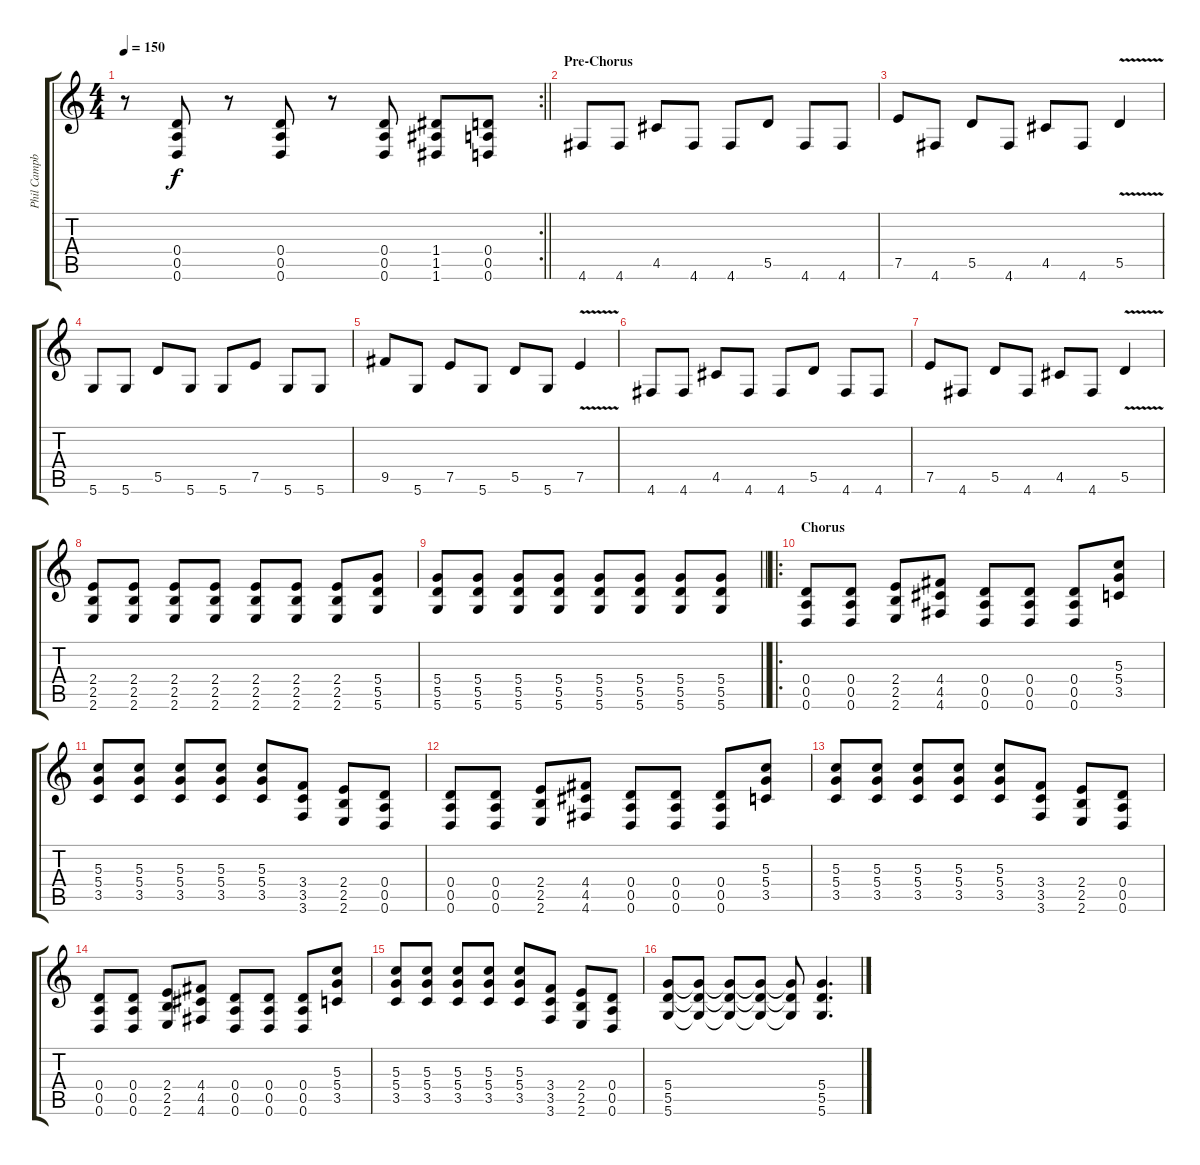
\track ("Phil Campbell" "Phil Campb") {instrument distortionguitar}
\staff {score tabs}
\tuning (E4 B3 G3 D3 A2 D2) {hide}
\rc 2
\ts (4 4)
\tempo 150
\clef g2
\barLineRight lightlight
\ks c
r.8{dy f} (0.4 0.5 0.6).8 r.8 (0.4 0.5 0.6).8 r.8 (0.4 0.5 0.6).8 (1.4 1.5 1.6).8 (0.4 0.5 0.6).8 |
\section ("" "Pre-Chorus")
4.6.8 4.6.8 4.5.8 4.6.8 4.6.8 5.5.8 4.6.8 4.6.8 |
7.5.8 4.6.8 5.5.8 4.6.8 4.5.8 4.6.8 5.5{v}.4 |
5.6.8 5.6.8 5.5.8 5.6.8 5.6.8 7.5.8 5.6.8 5.6.8 |
9.5.8 5.6.8 7.5.8 5.6.8 5.5.8 5.6.8 7.5{v}.4 |
4.6.8 4.6.8 4.5.8 4.6.8 4.6.8 5.5.8 4.6.8 4.6.8 |
7.5.8 4.6.8 5.5.8 4.6.8 4.5.8 4.6.8 5.5{v}.4 |
(2.4 2.5 2.6).8 (2.4 2.5 2.6).8 (2.4 2.5 2.6).8 (2.4 2.5 2.6).8 (2.4 2.5 2.6).8 (2.4 2.5 2.6).8 (2.4 2.5 2.6).8 (5.4 5.5 5.6).8 |
\barLineRight lightlight
(5.4 5.5 5.6).8 (5.4 5.5 5.6).8 (5.4 5.5 5.6).8 (5.4 5.5 5.6).8 (5.4 5.5 5.6).8 (5.4 5.5 5.6).8 (5.4 5.5 5.6).8 (5.4 5.5 5.6).8 |
\ro
\section ("" "Chorus")
(0.4 0.5 0.6).8 (0.4 0.5 0.6).8 (2.4 2.5 2.6).8 (4.4 4.5 4.6).8 (0.4 0.5 0.6).8 (0.4 0.5 0.6).8 (0.4 0.5 0.6).8 (5.3 5.4 3.5).8 |
(5.3 5.4 3.5).8 (5.3 5.4 3.5).8 (5.3 5.4 3.5).8 (5.3 5.4 3.5).8 (5.3 5.4 3.5).8 (3.4 3.5 3.6).8 (2.4 2.5 2.6).8 (0.4 0.5 0.6).8 |
(0.4 0.5 0.6).8 (0.4 0.5 0.6).8 (2.4 2.5 2.6).8 (4.4 4.5 4.6).8 (0.4 0.5 0.6).8 (0.4 0.5 0.6).8 (0.4 0.5 0.6).8 (5.3 5.4 3.5).8 |
(5.3 5.4 3.5).8 (5.3 5.4 3.5).8 (5.3 5.4 3.5).8 (5.3 5.4 3.5).8 (5.3 5.4 3.5).8 (3.4 3.5 3.6).8 (2.4 2.5 2.6).8 (0.4 0.5 0.6).8 |
(0.4 0.5 0.6).8 (0.4 0.5 0.6).8 (2.4 2.5 2.6).8 (4.4 4.5 4.6).8 (0.4 0.5 0.6).8 (0.4 0.5 0.6).8 (0.4 0.5 0.6).8 (5.3 5.4 3.5).8 |
(5.3 5.4 3.5).8 (5.3 5.4 3.5).8 (5.3 5.4 3.5).8 (5.3 5.4 3.5).8 (5.3 5.4 3.5).8 (3.4 3.5 3.6).8 (2.4 2.5 2.6).8 (0.4 0.5 0.6).8 |
(5.4 5.5 5.6).8 (5.4{t} 5.5{t} 5.6{t}).8 (5.4{t} 5.5{t} 5.6{t}).8 (5.4{t} 5.5{t} 5.6{t}).8 (5.4{t} 5.5{t} 5.6{t}).8 (5.4 5.5 5.6).4{d}
